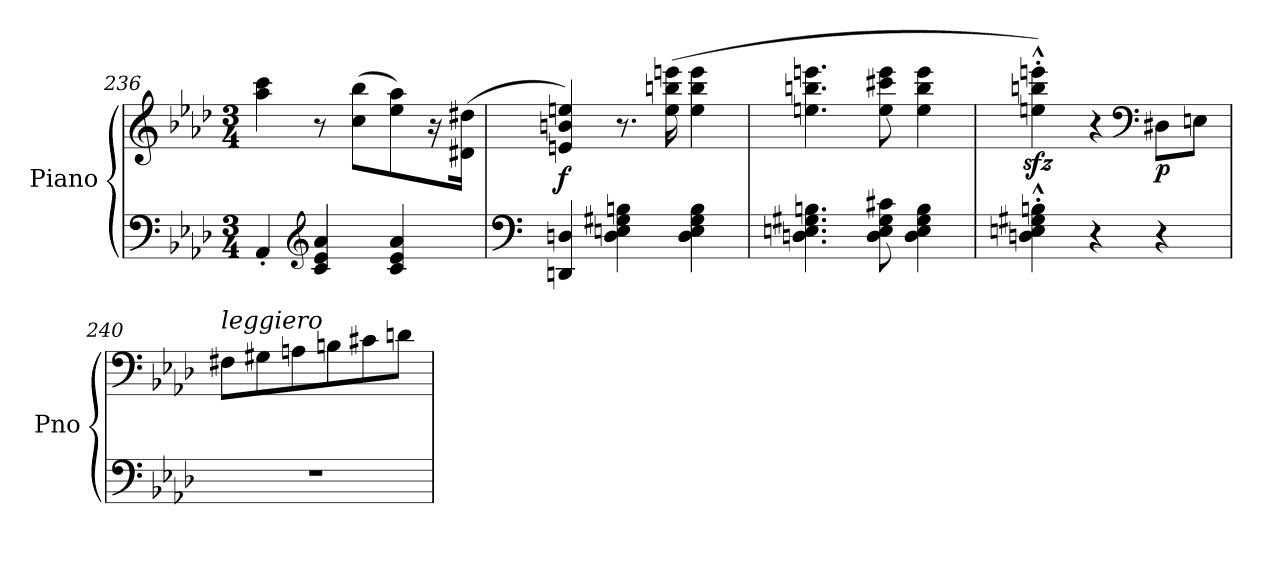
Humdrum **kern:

**kern	**kern	**dynam
*part1	*part1	*part1
*staff2	*staff1	*staff1/2
*I"Piano	*	*
*I'Pno	*	*
*clefF4	*clefG2	*
*k[b-e-a-d-]	*k[b-e-a-d-]	*
*M3/4	*M3/4	*
=236	=236	=236
4AA-'/	4aa-\ 4ccc\	.
*clefG2	*	*
4c/ 4e-/ 4a-/	8r	.
.	(8cc\ 8bb-\L	.
4c/ 4e-/ 4a-/	8ee-\ 8aa-\)	.
.	16r	.
.	(16d#X\ 16dd#X\Jk	.
=237	=237	=237
*clefF4	*	*
!	!	!LO:DY:b
4DDn/ 4Dn/	4en/ 4bn/ 4een/)	f
4D\ 4En\ 4G#X\ 4Bn\	8.r	.
.	(16ee\ 16bbn\ 16eeen\	.
4D\ 4E\ 4G#\ 4B\	4ee\ 4bb\ 4eee\	.
=238	=238	=238
4.Dn\ 4.En\ 4.G#X\ 4.Bn\	4.een\ 4.bbn\ 4.eeen\	.
8D\ 8E\ 8G#\ 8c#X\	8ee\ 8ccc#X\ 8eee\	.
4D\ 4E\ 4G#\ 4B\	4ee\ 4bb\ 4eee\	.
=239	=239	=239
4Dn\'^^ 4En\'^^ 4G#X\'^^ 4Bn\'^^	4een\zz<'^^ 4bbn\zz<'^^ 4eeen\zz<'^^)	.
4r	4r	.
*	*clefF4	*
*	*MM282	*
!	!	!LO:DY:b
4r	8D#X\L	p
.	8En\J	.
!!LO:PB:g=z
=240	=240	=240
!	!LO:TX:a:i:t=leggiero	!
2.r	8F#X\L	.
.	8G#X\	.
.	8An\	.
.	8Bn\	.
.	8c#X\	.
.	8dn\J	.
=	=	=
*-	*-	*-
